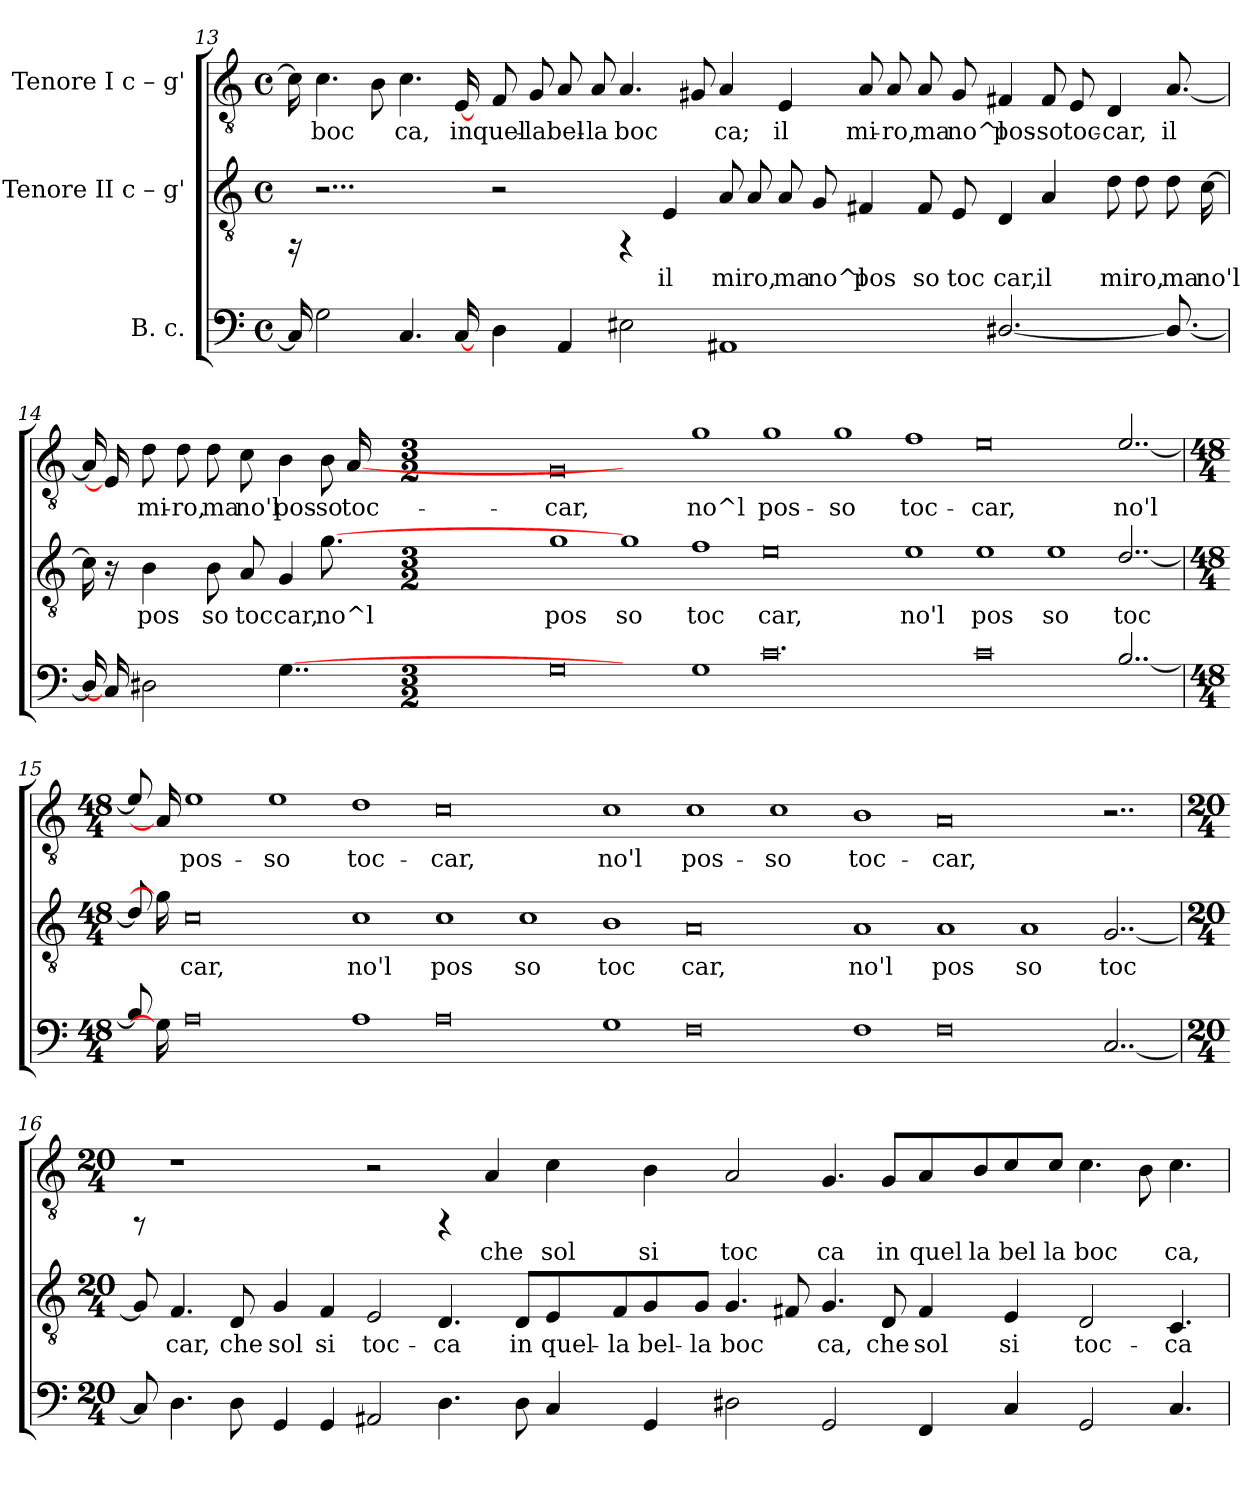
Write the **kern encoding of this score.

**kern	**kern	**text	**kern	**text
*part3	*part2	*part2	*part1	*part1
*staff3	*staff2	*staff2	*staff1	*staff1
*I"B. c.	*I"Tenore II  c – g'	*	*I"Tenore I  c – g'	*
!!LO:PB:g=z
*clefF4	*clefGv2	*	*clefGv2	*
*k[]	*k[]	*	*k[]	*
*C:	*C:	*	*C:	*
*M4/4	*M4/4	*	*M4/4	*
*met(c)	*met(c)	*	*met(c)	*
=13	=13	=13	=13	=13
16C/]	16rFF	.	16c\]	.
!	!	!	!	!LO:LY:b:rj
2G\	2...r	.	4.c\	boc-
!	!	!	!	!LO:LY:b:rj
.	.	.	8B\	--
!	!	!	!	!LO:LY:b:rj
4.C/	.	.	4.c\	-ca,
!	!	!	!	!LO:LY:b:rj
[16C/	.	.	[16E/	in
16ryy	16ryy	.	16ryy	.
!	!	!	!	!LO:LY:b:rj
4D\	2r	.	8F/	quel-
!	!	!	!	!LO:LY:b:rj
.	.	.	8G/	-la
!	!	!	!	!LO:LY:b:rj
4AA/	.	.	8A/	bel-
!	!	!	!	!LO:LY:b:rj
.	.	.	8A/	-la
!	!	!	!	!LO:LY:b:rj
2E#\	4rFF	.	4.A/	boc-
!	!	!LO:LY:b:rj	!	!
.	4E/	il	.	.
!	!	!	!	!LO:LY:b:rj
.	.	.	8G#X/	--
!	!	!LO:LY:b:rj	!	!LO:LY:b:rj
1AA#	8A/	mi	4A/	-ca;
!	!	!LO:LY:b:rj	!	!
.	8A/	ro,	.	.
!	!	!LO:LY:b:rj	!	!LO:LY:b:rj
.	8A/	ma	4E/	il
!	!	!LO:LY:b:rj	!	!
.	8G/	no^l	.	.
!	!	!LO:LY:b:rj	!	!LO:LY:b:rj
.	4F#X/	pos	8A/	mi-
!	!	!	!	!LO:LY:b:rj
.	.	.	8A/	-ro,
!	!	!LO:LY:b:rj	!	!LO:LY:b:rj
.	8F#/	so	8A/	ma
!	!	!LO:LY:b:rj	!	!LO:LY:b:rj
.	8E/	toc	8G#/	no^l
!	!	!LO:LY:b:rj	!	!LO:LY:b:rj
[<2.D#/	4D/	car,	4F#X/	pos-
!	!	!LO:LY:b:rj	!	!LO:LY:b:rj
.	4A/	il	8F#/	-so
!	!	!	!	!LO:LY:b:rj
.	.	.	8E/	toc-
!	!	!LO:LY:b:rj	!	!LO:LY:b:rj
.	8d\	mi	4D/	-car,
!	!	!LO:LY:b:rj	!	!
.	8d\	ro,	.	.
!	!	!LO:LY:b:rj	!	!LO:LY:b:rj
8.D#/_<	8d\	ma	[<8.A/	il
!	!	!LO:LY:b:rj	!	!
.	[>16c\	no'l	.	.
!!LO:LB:g=z
=14	=14	=14	=14	=14
16D#/]	16c\]	.	16A/]	.
16C/]	16r	.	16E/]	.
!	!	!LO:LY:b:rj	!	!LO:LY:b:rj
2D#\	4B\	pos	8d\	mi-
!	!	!	!	!LO:LY:b:rj
.	.	.	8d\	-ro,
!	!	!LO:LY:b:rj	!	!LO:LY:b:rj
.	8B\	so	8d\	ma
!	!	!LO:LY:b:rj	!	!LO:LY:b:rj
.	8A/	toc	8c\	no'l
!	!	!LO:LY:b:rj	!	!LO:LY:b:rj
[4..G\	4G/	car,	4B\	pos-
!	!	!LO:LY:b:rj	!	!LO:LY:b:rj
.	[8.g\	no^l	8B\	-so
!	!	!	!	!LO:LY:b:rj
.	.	.	[16A>/	toc-
*M3/2	*M3/2	*	*M3/2	*
!	!	!LO:LY:b:rj	!	!LO:LY:b:rj
0G	1g	pos	0G	-car,
!	!	!LO:LY:b:rj	!	!
.	1g	so	.	.
!	!	!LO:LY:b:rj	!	!LO:LY:b:rj
1G	1f	toc	1g	no^l
!	!	!LO:LY:b:rj	!	!LO:LY:b:rj
0.c	0e	car,	1g	pos-
!	!	!	!	!LO:LY:b:rj
.	.	.	1g	-so
!	!	!LO:LY:b:rj	!	!LO:LY:b:rj
.	1e	no'l	1f	toc-
!	!	!LO:LY:b:rj	!	!LO:LY:b:rj
0c	1e	pos	0e	-car,
!	!	!LO:LY:b:rj	!	!
.	1e	so	.	.
!	!	!LO:LY:b:rj	!	!LO:LY:b:rj
[<2..B/	[<2..d/	toc	[<2..e/	no'l
!!LO:LB:g=z
=15	=15	=15	=15	=15
*M48/4	*M48/4	*	*M48/4	*
8B/]	8d/]	.	8e/]	.
16G\]	16g\]	.	16A/]	.
!	!	!LO:LY:b:rj	!	!LO:LY:b:rj
0A	0c	car,	1e	pos-
!	!	!	!	!LO:LY:b:rj
.	.	.	1e	-so
!	!	!LO:LY:b:rj	!	!LO:LY:b:rj
1A	1c	no'l	1d	toc-
!	!	!LO:LY:b:rj	!	!LO:LY:b:rj
0A	1c	pos	0c	-car,
!	!	!LO:LY:b:rj	!	!
.	1c	so	.	.
!	!	!LO:LY:b:rj	!	!LO:LY:b:rj
1G	1B	toc	1c	no'l
!	!	!LO:LY:b:rj	!	!LO:LY:b:rj
0F	0A	car,	1c	pos-
!	!	!	!	!LO:LY:b:rj
.	.	.	1c	-so
!	!	!LO:LY:b:rj	!	!LO:LY:b:rj
1F	1A	no'l	1B	toc-
!	!	!LO:LY:b:rj	!	!LO:LY:b:rj
0F	1A	pos	0A	-car,
!	!	!LO:LY:b:rj	!	!
.	1A	so	.	.
!	!	!LO:LY:b:rj	!	!
[<2..C/	[<2..G/	toc	2..r	.
!!LO:LB:g=z
=16	=16	=16	=16	=16
*M20/4	*M20/4	*	*M20/4	*
8C/]	8G/]	.	8rFF	.
!	!	!LO:LY:b:rj	!	!
4.D\	4.F/	car,	1r	.
!	!	!LO:LY:b:rj	!	!
8D\	8D/	che	.	.
!	!	!LO:LY:b:rj	!	!
4GG/	4G/	sol	.	.
!	!	!LO:LY:b:rj	!	!
4GG/	4F/	si	.	.
!	!	!LO:LY:b:rj	!	!
2AA#/	2E/	toc-	2r	.
!	!	!LO:LY:b:rj	!	!
4.D\	4.D/	-ca	4rFF	.
!	!	!	!	!LO:LY:b:rj
.	.	.	4A/	che
!	!	!LO:LY:b:rj	!	!
8D\	8D/L	in	.	.
!	!	!LO:LY:b:rj	!	!LO:LY:b:rj
4C/	8E/	quel-	4c\	sol
!	!	!LO:LY:b:rj	!	!
.	8F/	-la	.	.
!	!	!LO:LY:b:rj	!	!LO:LY:b:rj
4GG/	8G/	bel-	4B\	si
!	!	!LO:LY:b:rj	!	!
.	8G/J	-la	.	.
!	!	!LO:LY:b:rj	!	!LO:LY:b:rj
2D#\	4.G/	boc-	2A/	toc
!	!	!LO:LY:b:rj	!	!
.	8F#X/	--	.	.
!	!	!LO:LY:b:rj	!	!LO:LY:b:rj
2GG/	4.G/	-ca,	4.G/	ca
!	!	!LO:LY:b:rj	!	!LO:LY:b:rj
.	8D/	che	8G/L	in
!	!	!LO:LY:b:rj	!	!LO:LY:b:rj
4FF/	4F#/	sol	8A/	quel
!	!	!	!	!LO:LY:b:rj
.	.	.	8B/	la
!	!	!LO:LY:b:rj	!	!LO:LY:b:rj
4C/	4E/	si	8c/	bel
!	!	!	!	!LO:LY:b:rj
.	.	.	8c/J	la
!	!	!LO:LY:b:rj	!	!LO:LY:b:rj
2GG/	2D/	toc-	4.c\	boc
!	!	!	!	!LO:LY:b:rj
.	.	.	8B\	.
!	!	!LO:LY:b:rj	!	!LO:LY:b:rj
4.C/	4.C/	-ca	4.c\	ca,
=	=	=	=	=
*-	*-	*-	*-	*-
